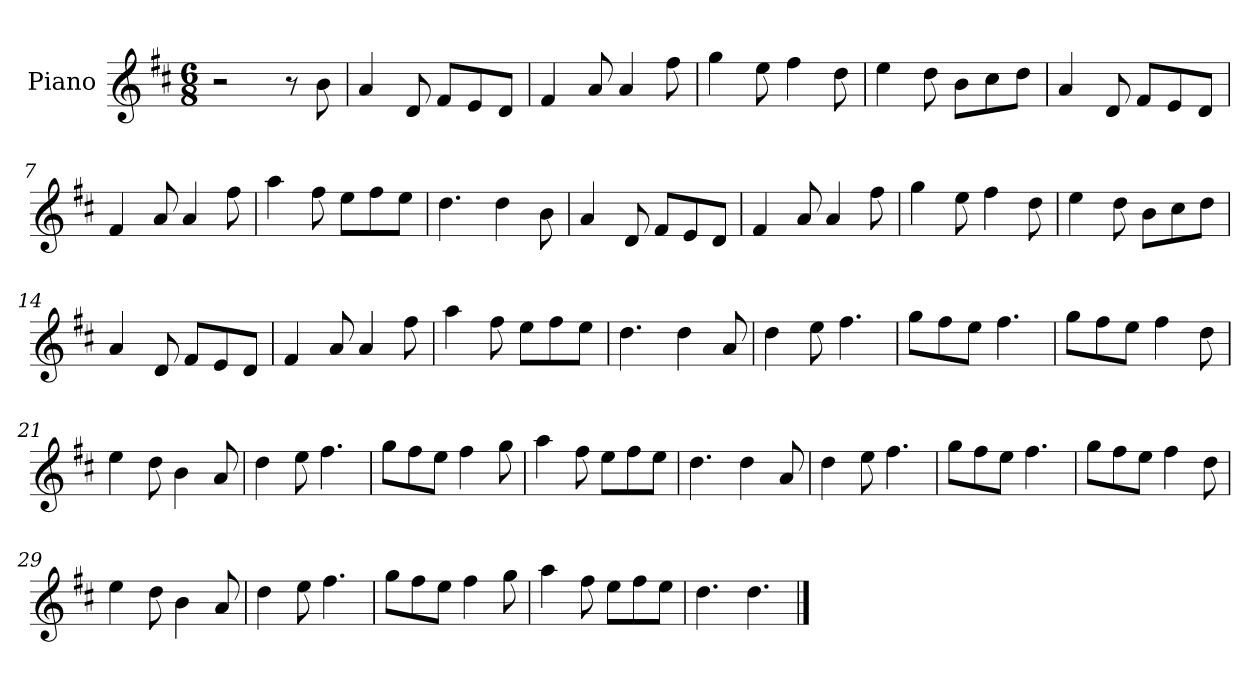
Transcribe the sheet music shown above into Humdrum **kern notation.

**kern
*part1
*staff1
*I"Piano
*I'Pno
*clefG2
*k[f#c#]
*M6/8
=1
2r
8r
8b\
=2
4a/
8d/
8f#/L
8e/
8d/J
=3
4f#/
8a/
4a/
8ff#\
=4
4gg\
8ee\
4ff#\
8dd\
=5
4ee\
8dd\
8b\L
8cc#\
8dd\J
=6
4a/
8d/
8f#/L
8e/
8d/J
=7
4f#/
8a/
4a/
8ff#\
=8
4aa\
8ff#\
8ee\L
8ff#\
8ee\J
=9
4.dd\
4dd\
8b\
=10
4a/
8d/
8f#/L
8e/
8d/J
=11
4f#/
8a/
4a/
8ff#\
=12
4gg\
8ee\
4ff#\
8dd\
=13
4ee\
8dd\
8b\L
8cc#\
8dd\J
=14
4a/
8d/
8f#/L
8e/
8d/J
=15
4f#/
8a/
4a/
8ff#\
=16
4aa\
8ff#\
8ee\L
8ff#\
8ee\J
=17
4.dd\
4dd\
8a/
=18
4dd\
8ee\
4.ff#\
=19
8gg\L
8ff#\
8ee\J
4.ff#\
=20
8gg\L
8ff#\
8ee\J
4ff#\
8dd\
=21
4ee\
8dd\
4b\
8a/
=22
4dd\
8ee\
4.ff#\
=23
8gg\L
8ff#\
8ee\J
4ff#\
8gg\
=24
4aa\
8ff#\
8ee\L
8ff#\
8ee\J
=25
4.dd\
4dd\
8a/
=26
4dd\
8ee\
4.ff#\
=27
8gg\L
8ff#\
8ee\J
4.ff#\
=28
8gg\L
8ff#\
8ee\J
4ff#\
8dd\
=29
4ee\
8dd\
4b\
8a/
=30
4dd\
8ee\
4.ff#\
=31
8gg\L
8ff#\
8ee\J
4ff#\
8gg\
=32
4aa\
8ff#\
8ee\L
8ff#\
8ee\J
=33
4.dd\
4.dd\
==
*-
